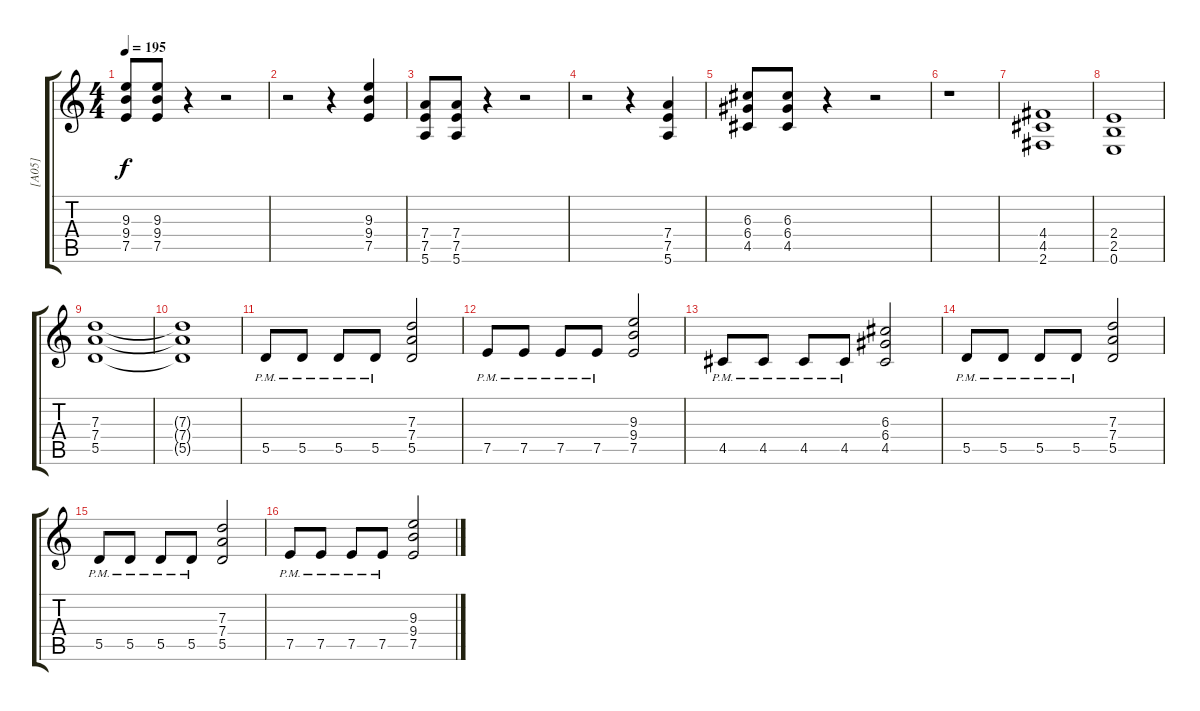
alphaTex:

\track ("[A05]" "[A05]") {instrument distortionguitar}
\staff {score tabs}
\tuning (E4 B3 G3 D3 A2 E2) {hide}
\ts (4 4)
\tempo 195
\clef g2
\ks c
(9.3 9.4 7.5).8{dy f} (9.3 9.4 7.5).8 r.4 r.2 |
r.2 r.4 (9.3 9.4 7.5).4 |
(7.4 7.5 5.6).8 (7.4 7.5 5.6).8 r.4 r.2 |
r.2 r.4 (7.4 7.5 5.6).4 |
(6.3 6.4 4.5).8 (6.3 6.4 4.5).8 r.4 r.2 |
r.1 |
(4.4 4.5 2.6).1 |
(2.4 2.5 0.6).1 |
(7.3 7.4 5.5).1 |
(7.3{t} 7.4{t} 5.5{t}).1 |
5.5{pm}.8 5.5{pm}.8 5.5{pm}.8 5.5{pm}.8 (7.3 7.4 5.5).2 |
7.5{pm}.8 7.5{pm}.8 7.5{pm}.8 7.5{pm}.8 (9.3 9.4 7.5).2 |
4.5{pm}.8 4.5{pm}.8 4.5{pm}.8 4.5{pm}.8 (6.3 6.4 4.5).2 |
5.5{pm}.8 5.5{pm}.8 5.5{pm}.8 5.5{pm}.8 (7.3 7.4 5.5).2 |
5.5{pm}.8 5.5{pm}.8 5.5{pm}.8 5.5{pm}.8 (7.3 7.4 5.5).2 |
7.5{pm}.8 7.5{pm}.8 7.5{pm}.8 7.5{pm}.8 (9.3 9.4 7.5).2
